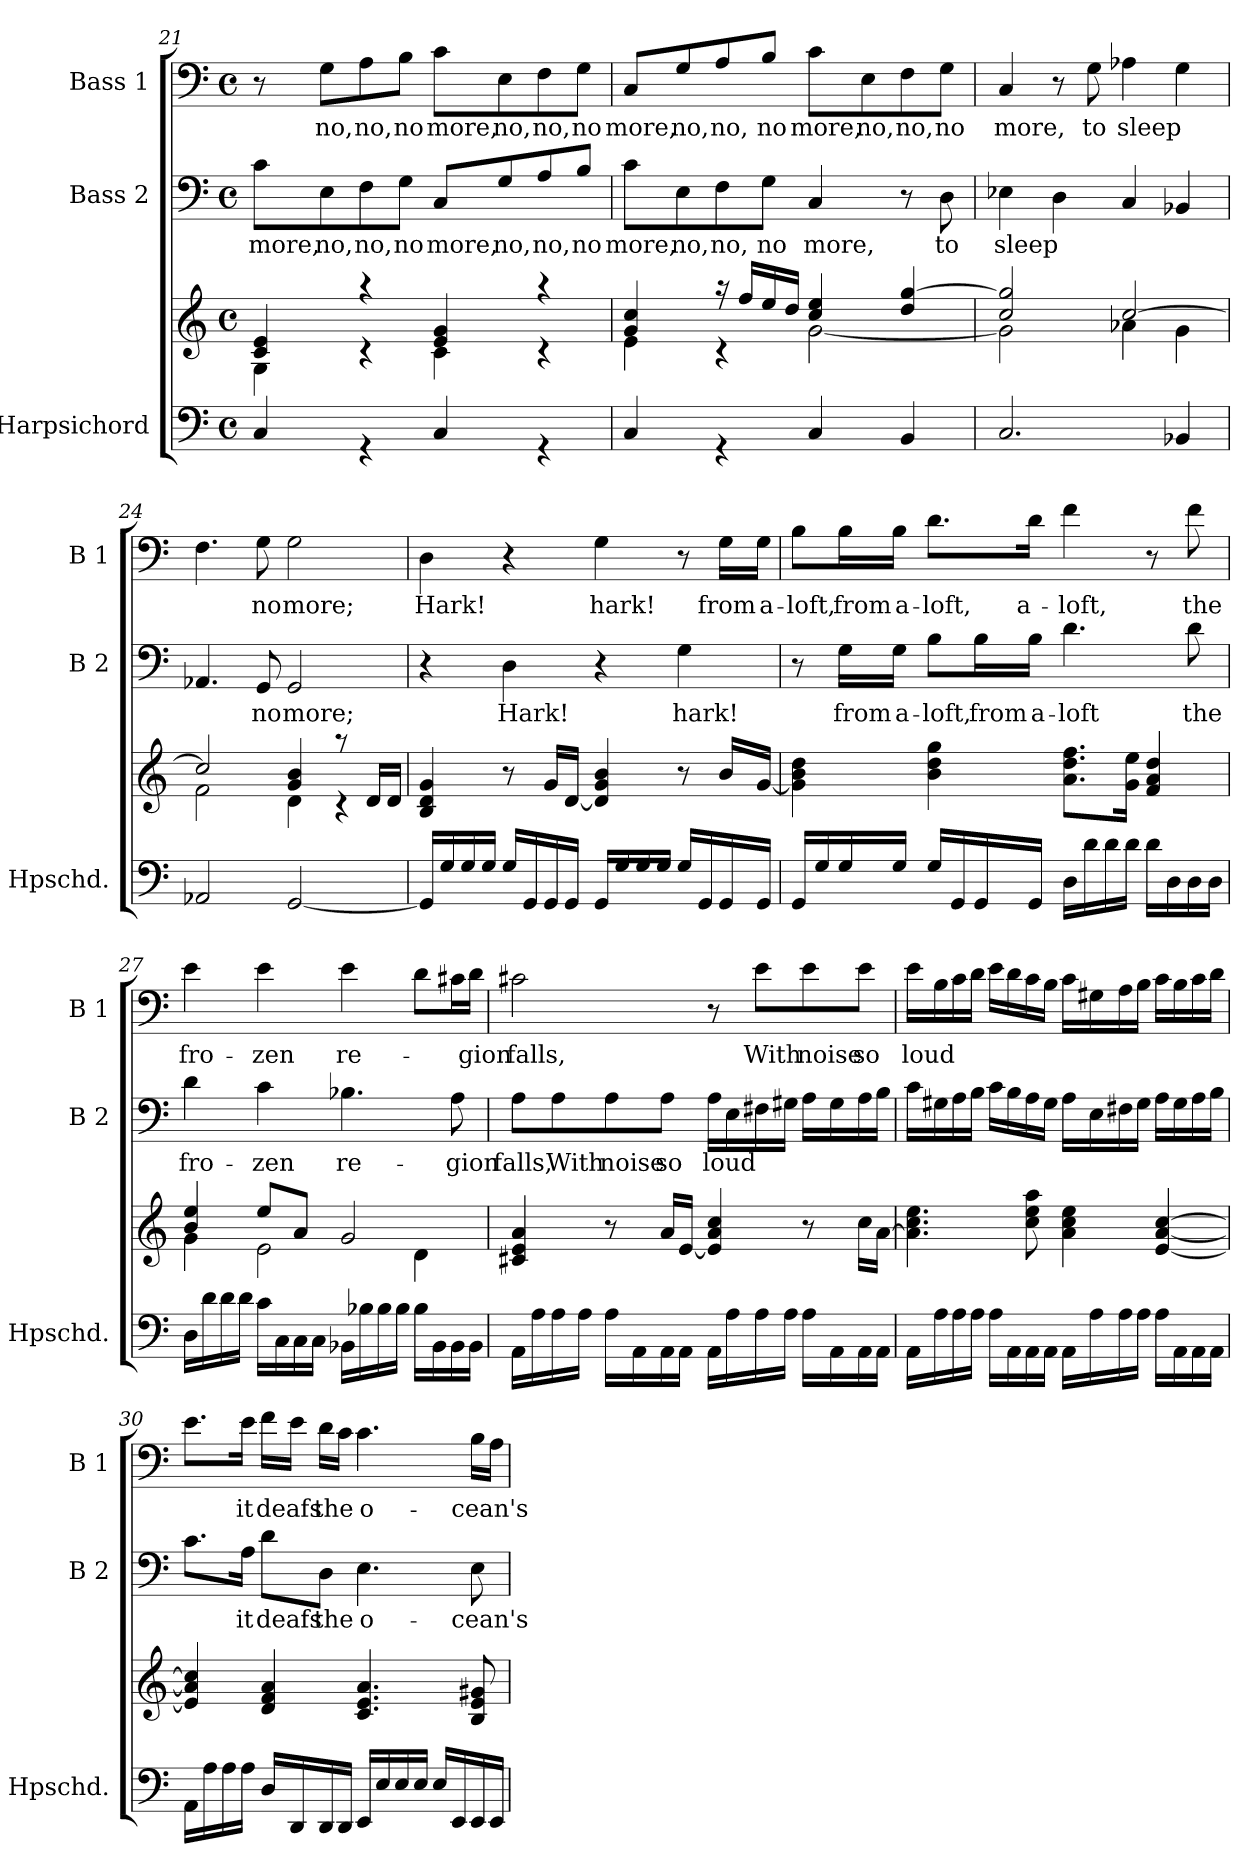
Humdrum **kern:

**kern	**kern	**kern	**text	**kern	**text
*part3	*part3	*part2	*part2	*part1	*part1
*staff4	*staff3	*staff2	*staff2	*staff1	*staff1
*I"Harpsichord	*	*I"Bass 2	*	*I"Bass 1	*
*I'Hpschd.	*	*I'B 2	*	*I'B 1	*
*clefF4	*clefG2	*clefF4	*	*clefF4	*
*k[]	*k[]	*k[]	*	*k[]	*
*M4/4	*M4/4	*M4/4	*	*M4/4	*
*met(c)	*met(c)	*met(c)	*	*met(c)	*
=21	=21	=21	=21	=21	=21
*^	*^	*	*	*	*
!	!	!	!	!	!LO:LY:b	!	!
1ryy	4C/	4c/ 4e/	4G\	8c\L	more,	8r	.
!	!	!	!	!	!LO:LY:b	!	!LO:LY:b
.	.	.	.	8E\	no,	8G\L	no,
!	!	!	!	!	!LO:LY:b	!	!LO:LY:b
.	4r	4raa	4rc	8F\	no,	8A\	no,
!	!	!	!	!	!LO:LY:b	!	!LO:LY:b
.	.	.	.	8G\J	no	8B\J	no
!	!	!	!	!	!LO:LY:b	!	!LO:LY:b
.	4C/	4e/ 4g/	4c\	8C/L	more,	8c\L	more,
!	!	!	!	!	!LO:LY:b	!	!LO:LY:b
.	.	.	.	8G/	no,	8E\	no,
!	!	!	!	!	!LO:LY:b	!	!LO:LY:b
.	4r	4raa	4rc	8A/	no,	8F\	no,
!	!	!	!	!	!LO:LY:b	!	!LO:LY:b
.	.	.	.	8B/J	no	8G\J	no
=22	=22	=22	=22	=22	=22	=22	=22
!	!	!	!	!	!LO:LY:b	!	!LO:LY:b
1ryy	4C/	4g/ 4cc/	4e\	8c\L	more,	8C/L	more,
!	!	!	!	!	!LO:LY:b	!	!LO:LY:b
.	.	.	.	8E\	no,	8G/	no,
!	!	!	!	!	!LO:LY:b	!	!LO:LY:b
.	4r	16raa	4rc	8F\	no,	8A/	no,
.	.	16ff/LL	.	.	.	.	.
!	!	!	!	!	!LO:LY:b	!	!LO:LY:b
.	.	16ee/	.	8G\J	no	8B/J	no
.	.	16dd/JJ	.	.	.	.	.
!	!	!	!	!	!LO:LY:b	!	!LO:LY:b
.	4C/	4cc/ 4ee/	[2g\	4C/	more,	8c\L	more,
!	!	!	!	!	!	!	!LO:LY:b
.	.	.	.	.	.	8E\	no,
!	!	!	!	!	!	!	!LO:LY:b
.	4BB/	4dd/ [4gg/	.	8r	.	8F\	no,
!	!	!	!	!	!LO:LY:b	!	!LO:LY:b
.	.	.	.	8D\	to	8G\J	no
!!LO:PB:g=z
=23	=23	=23	=23	=23	=23	=23	=23
!	!	!	!	!	!LO:LY:b	!	!LO:LY:b
1ryy	2.C/	2cc/ 2gg/]	2g\]	4E-X\	sleep	4C/	more,
.	.	.	.	4D\	.	8r	.
!	!	!	!	!	!	!	!LO:LY:b
.	.	.	.	.	.	8G\	to
!	!	!	!	!	!	!	!LO:LY:b
.	.	[2cc/	4a-X\	4C/	.	4A-X\	sleep
.	4BB-X/	.	4g\	4BB-X/	.	4G\	.
=24	=24	=24	=24	=24	=24	=24	=24
1ryy	2AA-X/	2cc/]	2f\	4.AA-X/	.	4.F\	.
!	!	!	!	!	!LO:LY:b	!	!LO:LY:b
.	.	.	.	8GG/	no	8G\	no
!	!	!	!	!	!LO:LY:b	!	!LO:LY:b
.	[2GG/	4g/ 4b/	4d\	2GG/	more;	2G\	more;
.	.	8raa	4rc	.	.	.	.
.	.	16d/LL	.	.	.	.	.
.	.	16d/JJ	.	.	.	.	.
*	*	*v	*v	*	*	*	*
=25	=25	=25	=25	=25	=25	=25
!	!	!	!	!	!	!LO:LY:b
1ryy	16GG/LL]	4B/ 4d/ 4g/	4r	.	4D\	Hark!
.	16G/	.	.	.	.	.
.	16G/	.	.	.	.	.
.	16G/JJ	.	.	.	.	.
!	!	!	!	!LO:LY:b	!	!
.	16G/LL	8r	4D\	Hark!	4r	.
.	16GG/	.	.	.	.	.
.	16GG/	16g/LL	.	.	.	.
.	16GG/JJ	[16d/JJ	.	.	.	.
!	!	!	!	!	!	!LO:LY:b
.	16GG/LL	4d/] 4g/ 4b/	4r	.	4G\	hark!
.	16G/	.	.	.	.	.
.	16G/	.	.	.	.	.
.	16G/JJ	.	.	.	.	.
!	!	!	!	!LO:LY:b	!	!
.	16G/LL	8r	4G\	hark!	8r	.
.	16GG/	.	.	.	.	.
!	!	!	!	!	!	!LO:LY:b
.	16GG/	16b/LL	.	.	16G\LL	from
!	!	!	!	!	!	!LO:LY:b
.	16GG/JJ	[16g/JJ	.	.	16G\JJ	a-
!!LO:LB:g=z
=26	=26	=26	=26	=26	=26	=26
!	!	!	!	!	!	!LO:LY:b
1ryy	16GG/LL	4g\] 4b\ 4dd\	8r	.	8B\L	-loft,
.	16G/	.	.	.	.	.
!	!	!	!	!LO:LY:b	!	!LO:LY:b
.	16G/	.	16G\LL	from	16B\L	from
!	!	!	!	!LO:LY:b	!	!LO:LY:b
.	16G/JJ	.	16G\JJ	a-	16B\JJ	a-
!	!	!	!	!LO:LY:b	!	!LO:LY:b
.	16G/LL	4b\ 4dd\ 4gg\	8B\L	-loft,	8.d\L	-loft,
.	16GG/	.	.	.	.	.
!	!	!	!	!LO:LY:b	!	!
.	16GG/	.	16B\L	from	.	.
!	!	!	!	!LO:LY:b	!	!LO:LY:b
.	16GG/JJ	.	16B\JJ	a-	16d\Jk	a-
!	!	!	!	!LO:LY:b	!	!LO:LY:b
.	16D\LL	8.a\ 8.dd\ 8.ff\L	4.d\	-loft	4f\	-loft,
.	16d\	.	.	.	.	.
.	16d\	.	.	.	.	.
.	16d\JJ	16g\ 16ee\Jk	.	.	.	.
.	16d\LL	4f/ 4a/ 4dd/	.	.	8r	.
.	16D\	.	.	.	.	.
!	!	!	!	!LO:LY:b	!	!LO:LY:b
.	16D\	.	8d\	the	8f\	the
.	16D\JJ	.	.	.	.	.
=27	=27	=27	=27	=27	=27	=27
*	*	*^	*	*	*	*
!	!	!	!	!	!LO:LY:b	!	!LO:LY:b
1ryy	16D\LL	4b/ 4ee/	4g\	4d\	fro-	4e\	fro-
.	16d\	.	.	.	.	.	.
.	16d\	.	.	.	.	.	.
.	16d\JJ	.	.	.	.	.	.
!	!	!	!	!	!LO:LY:b	!	!LO:LY:b
.	16c\LL	8ee/L	2e\	4c\	-zen	4e\	-zen
.	16C\	.	.	.	.	.	.
.	16C\	8a/J	.	.	.	.	.
.	16C\JJ	.	.	.	.	.	.
!	!	!	!	!	!LO:LY:b	!	!LO:LY:b
.	16BB-X\LL	2g/	.	4.B-X\	re-	4e\	re-
.	16B-X\	.	.	.	.	.	.
.	16B-\	.	.	.	.	.	.
.	16B-\JJ	.	.	.	.	.	.
.	16B-\LL	.	4d\	.	.	8d\L	.
.	16BB-\	.	.	.	.	.	.
!	!	!	!	!	!LO:LY:b	!	!
.	16BB-\	.	.	8A\	-gion	16c#X\L	.
!	!	!	!	!	!	!	!LO:LY:b
.	16BB-\JJ	.	.	.	.	16d\JJ	-gion
*	*	*v	*v	*	*	*	*
!!LO:LB:g=z
=28	=28	=28	=28	=28	=28	=28
!	!	!	!	!LO:LY:b	!	!LO:LY:b
1ryy	16AA\LL	4c#X/ 4e/ 4a/	8A\L	falls,	2c#X\	falls,
.	16A\	.	.	.	.	.
!	!	!	!	!LO:LY:b	!	!
.	16A\	.	8A\	With	.	.
.	16A\JJ	.	.	.	.	.
!	!	!	!	!LO:LY:b	!	!
.	16A\LL	8r	8A\	noise	.	.
.	16AA\	.	.	.	.	.
!	!	!	!	!LO:LY:b	!	!
.	16AA\	16a/LL	8A\J	so	.	.
.	16AA\JJ	[16e/JJ	.	.	.	.
!	!	!	!	!LO:LY:b	!	!
.	16AA\LL	4e/] 4a/ 4cc/	16A\LL	loud	8r	.
.	16A\	.	16E\	.	.	.
!	!	!	!	!	!	!LO:LY:b
.	16A\	.	16F#X\	.	8e\L	With
.	16A\JJ	.	16G#X\JJ	.	.	.
!	!	!	!	!	!	!LO:LY:b
.	16A\LL	8r	16A\LL	.	8e\	noise
.	16AA\	.	16G#\	.	.	.
!	!	!	!	!	!	!LO:LY:b
.	16AA\	16cc\LL	16A\	.	8e\J	so
.	16AA\JJ	[16a\JJ	16B\JJ	.	.	.
=29	=29	=29	=29	=29	=29	=29
!	!	!	!	!	!	!LO:LY:b
1ryy	16AA\LL	4.a\] 4.cc\ 4.ee\	16c\LL	.	16e\LL	loud
.	16A\	.	16G#X\	.	16B\	.
.	16A\	.	16A\	.	16c\	.
.	16A\JJ	.	16B\JJ	.	16d\JJ	.
.	16A\LL	.	16c\LL	.	16e\LL	.
.	16AA\	.	16B\	.	16d\	.
.	16AA\	8cc\ 8ee\ 8aa\	16A\	.	16c\	.
.	16AA\JJ	.	16G#\JJ	.	16B\JJ	.
.	16AA\LL	4a\ 4cc\ 4ee\	16A\LL	.	16c\LL	.
.	16A\	.	16E\	.	16G#X\	.
.	16A\	.	16F#X\	.	16A\	.
.	16A\JJ	.	16G#\JJ	.	16B\JJ	.
.	16A\LL	[4e/ [4a/ [4cc/	16A\LL	.	16c\LL	.
.	16AA\	.	16G#\	.	16B\	.
.	16AA\	.	16A\	.	16c\	.
.	16AA\JJ	.	16B\JJ	.	16d\JJ	.
!!LO:PB:g=z
=30	=30	=30	=30	=30	=30	=30
1ryy	16AA\LL	4e/] 4a/] 4cc/]	8.c\L	.	8.e\L	.
.	16A\	.	.	.	.	.
.	16A\	.	.	.	.	.
!	!	!	!	!LO:LY:b	!	!LO:LY:b
.	16A\JJ	.	16A\Jk	it	16e\Jk	it
!	!	!	!	!LO:LY:b	!	!LO:LY:b
.	16D/LL	4d/ 4f/ 4a/	8d\L	deafs	16f\LL	deafs
.	16DD/	.	.	.	16e\JJ	.
!	!	!	!	!LO:LY:b	!	!LO:LY:b
.	16DD/	.	8D\J	the	16d\LL	the
.	16DD/JJ	.	.	.	16c\JJ	.
!	!	!	!	!LO:LY:b	!	!LO:LY:b
.	16EE/LL	4.c/ 4.e/ 4.a/	4.E\	o-	4.c\	o-
.	16E/	.	.	.	.	.
.	16E/	.	.	.	.	.
.	16E/JJ	.	.	.	.	.
.	16E/LL	.	.	.	.	.
.	16EE/	.	.	.	.	.
!	!	!	!	!LO:LY:b	!	!LO:LY:b
.	16EE/	8B/ 8e/ 8g#X/	8E\	-cean's	16B\LL	-cean's
.	16EE/JJ	.	.	.	16A\JJ	.
*v	*v	*	*	*	*	*
=	=	=	=	=	=
*-	*-	*-	*-	*-	*-
